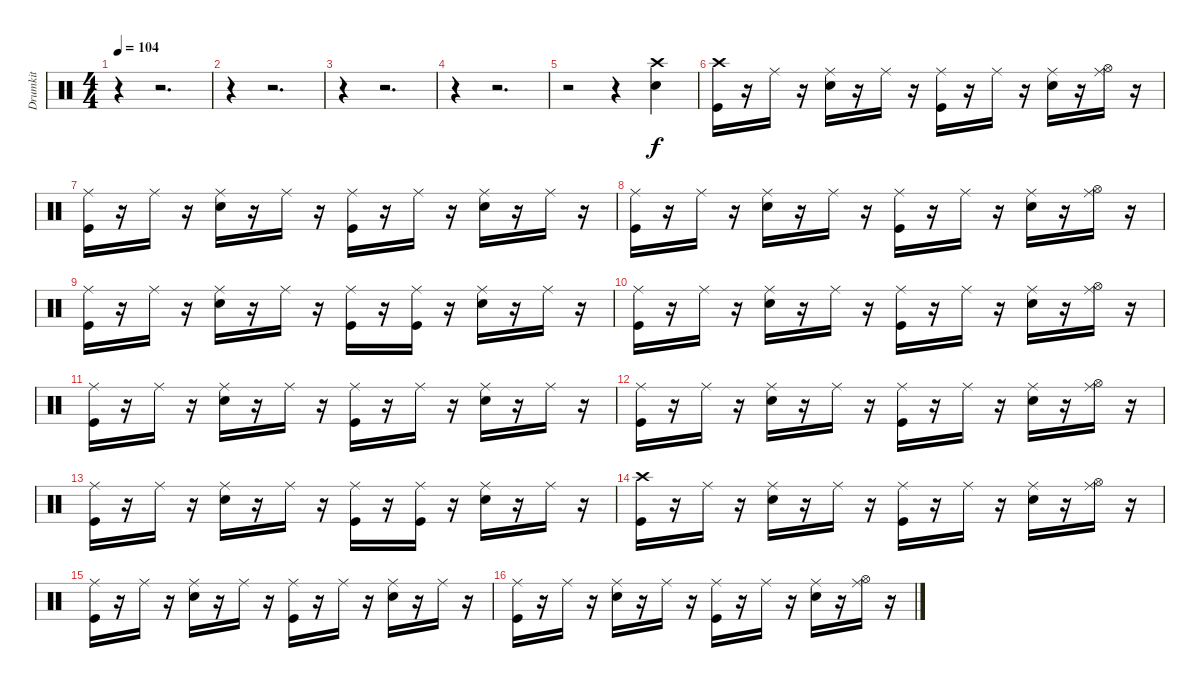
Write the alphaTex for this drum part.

\track ("Drumkit" "Drumkit") {instrument percussion}
\staff {score}
\articulation defaults
\ts (4 4)
\tempo 104
\clef neutral
\ks c
r.4{dy f} r.2{d} |
r.4 r.2{d} |
r.4 r.2{d} |
r.4 r.2{d} |
r.2 r.4 ("Crash high (hit)" "Snare (hit) 2").4 |
("Crash high (hit)" "Kick (hit)").16 r.16 "Ride (middle)".16 r.16 ("Ride (middle)" "Snare (hit) 2").16 r.16 "Ride (middle)".16 r.16 ("Ride (middle)" "Kick (hit)").16 r.16 "Ride (middle)".16 r.16 ("Ride (middle)" "Snare (hit) 2").16 r.16 ("Ride (middle)" "Hi-Hat (open)").16 r.16 |
("Ride (middle)" "Kick (hit)").16 r.16 "Ride (middle)".16 r.16 ("Ride (middle)" "Snare (hit) 2").16 r.16 "Ride (middle)".16 r.16 ("Ride (middle)" "Kick (hit)").16 r.16 "Ride (middle)".16 r.16 ("Ride (middle)" "Snare (hit) 2").16 r.16 "Ride (middle)".16 r.16 |
("Ride (middle)" "Kick (hit)").16 r.16 "Ride (middle)".16 r.16 ("Ride (middle)" "Snare (hit) 2").16 r.16 "Ride (middle)".16 r.16 ("Ride (middle)" "Kick (hit)").16 r.16 "Ride (middle)".16 r.16 ("Ride (middle)" "Snare (hit) 2").16 r.16 ("Ride (middle)" "Hi-Hat (open)").16 r.16 |
("Ride (middle)" "Kick (hit)").16 r.16 "Ride (middle)".16 r.16 ("Ride (middle)" "Snare (hit) 2").16 r.16 "Ride (middle)".16 r.16 ("Ride (middle)" "Kick (hit)").16 r.16 ("Ride (middle)" "Kick (hit)").16 r.16 ("Ride (middle)" "Snare (hit) 2").16 r.16 "Ride (middle)".16 r.16 |
("Ride (middle)" "Kick (hit)").16 r.16 "Ride (middle)".16 r.16 ("Ride (middle)" "Snare (hit) 2").16 r.16 "Ride (middle)".16 r.16 ("Ride (middle)" "Kick (hit)").16 r.16 "Ride (middle)".16 r.16 ("Ride (middle)" "Snare (hit) 2").16 r.16 ("Ride (middle)" "Hi-Hat (open)").16 r.16 |
("Ride (middle)" "Kick (hit)").16 r.16 "Ride (middle)".16 r.16 ("Ride (middle)" "Snare (hit) 2").16 r.16 "Ride (middle)".16 r.16 ("Ride (middle)" "Kick (hit)").16 r.16 "Ride (middle)".16 r.16 ("Ride (middle)" "Snare (hit) 2").16 r.16 "Ride (middle)".16 r.16 |
("Ride (middle)" "Kick (hit)").16 r.16 "Ride (middle)".16 r.16 ("Ride (middle)" "Snare (hit) 2").16 r.16 "Ride (middle)".16 r.16 ("Ride (middle)" "Kick (hit)").16 r.16 "Ride (middle)".16 r.16 ("Ride (middle)" "Snare (hit) 2").16 r.16 ("Ride (middle)" "Hi-Hat (open)").16 r.16 |
("Ride (middle)" "Kick (hit)").16 r.16 "Ride (middle)".16 r.16 ("Ride (middle)" "Snare (hit) 2").16 r.16 "Ride (middle)".16 r.16 ("Ride (middle)" "Kick (hit)").16 r.16 ("Ride (middle)" "Kick (hit)").16 r.16 ("Ride (middle)" "Snare (hit) 2").16 r.16 "Ride (middle)".16 r.16 |
("Crash high (hit)" "Kick (hit)").16 r.16 "Ride (middle)".16 r.16 ("Ride (middle)" "Snare (hit) 2").16 r.16 "Ride (middle)".16 r.16 ("Ride (middle)" "Kick (hit)").16 r.16 "Ride (middle)".16 r.16 ("Ride (middle)" "Snare (hit) 2").16 r.16 ("Ride (middle)" "Hi-Hat (open)").16 r.16 |
("Ride (middle)" "Kick (hit)").16 r.16 "Ride (middle)".16 r.16 ("Ride (middle)" "Snare (hit) 2").16 r.16 "Ride (middle)".16 r.16 ("Ride (middle)" "Kick (hit)").16 r.16 "Ride (middle)".16 r.16 ("Ride (middle)" "Snare (hit) 2").16 r.16 "Ride (middle)".16 r.16 |
("Ride (middle)" "Kick (hit)").16 r.16 "Ride (middle)".16 r.16 ("Ride (middle)" "Snare (hit) 2").16 r.16 "Ride (middle)".16 r.16 ("Ride (middle)" "Kick (hit)").16 r.16 "Ride (middle)".16 r.16 ("Ride (middle)" "Snare (hit) 2").16 r.16 ("Ride (middle)" "Hi-Hat (open)").16 r.16
